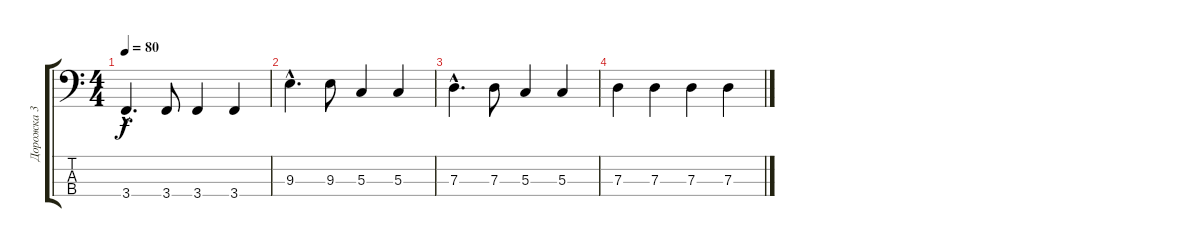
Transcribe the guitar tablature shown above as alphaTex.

\track ("Дорожка 3" "Дорожка 3") {instrument electricbassfinger}
\staff {score tabs}
\tuning (F2 C2 G1 D1) {hide}
\ts (4 4)
\tempo 80
\clef f4
\ks c
3.4{hac}.4{d dy f} 3.4.8 3.4.4 3.4.4 |
9.3{hac}.4{d} 9.3.8 5.3.4 5.3.4 |
7.3{hac}.4{d} 7.3.8 5.3.4 5.3.4 |
7.3.4 7.3.4 7.3.4 7.3.4
